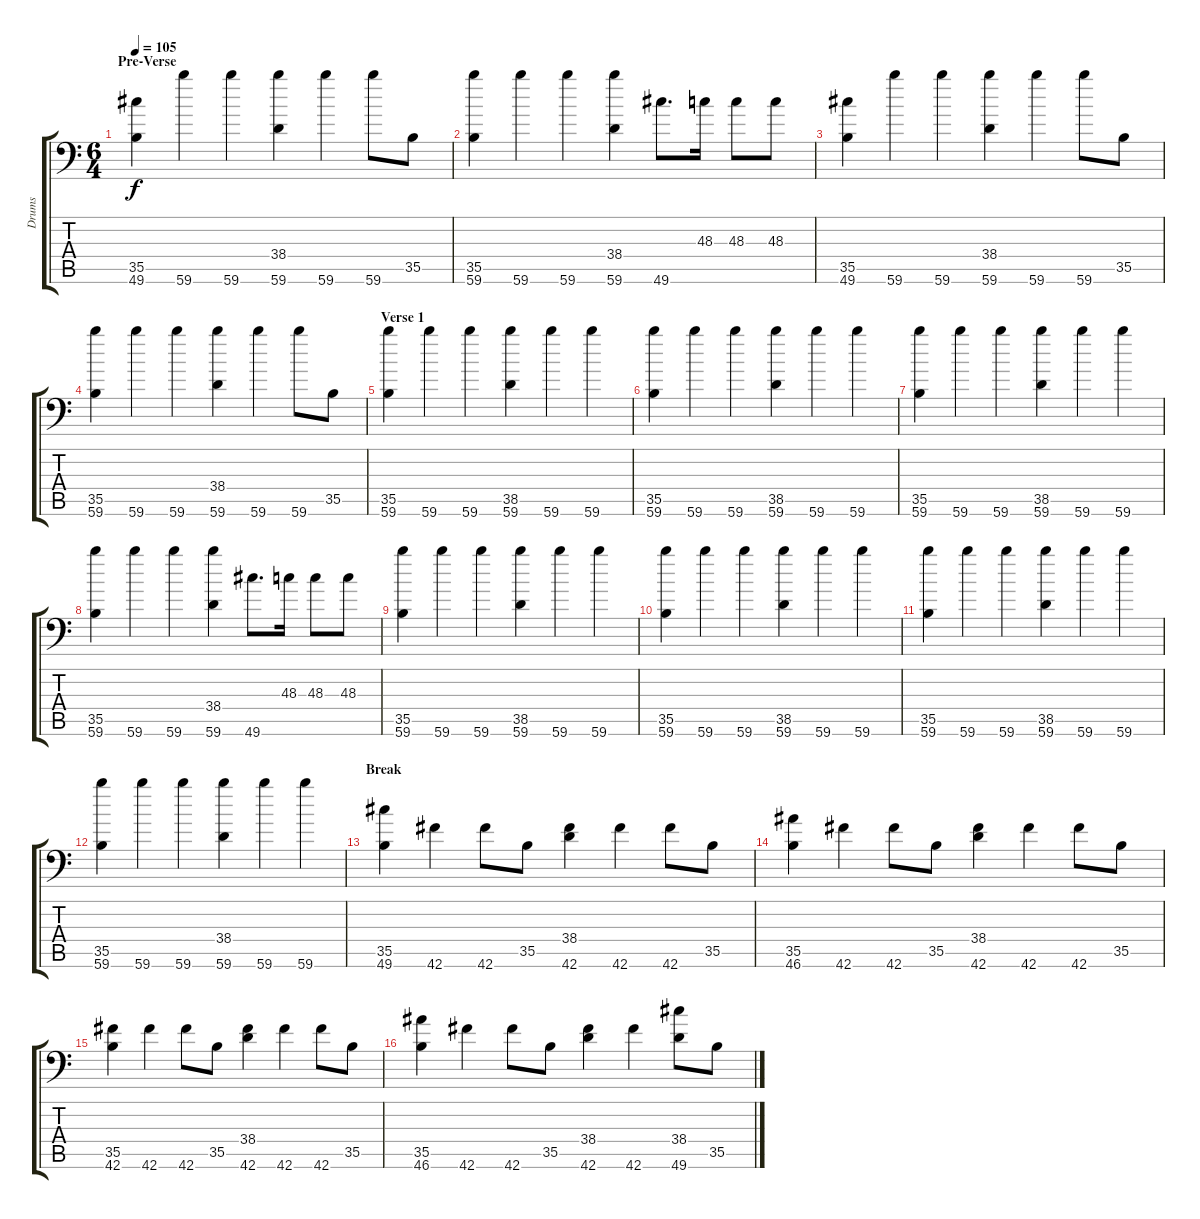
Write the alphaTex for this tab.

\track ("Drums" "Drums") {instrument acousticgrandpiano}
\staff {score tabs}
\tuning (C-1 C-1 C-1 C-1 C-1 C-1) {hide}
\ts (6 4)
\section ("" "Pre-Verse")
\tempo 105
\clef f4
\ks c
(35.5 49.6).4{dy f} 59.6.4 59.6.4 (38.4 59.6).4 59.6.4 59.6.8 35.5.8 |
(35.5 59.6).4 59.6.4 59.6.4 (38.4 59.6).4 49.6.8{d} 48.3.16 48.3.8 48.3.8 |
(35.5 49.6).4 59.6.4 59.6.4 (38.4 59.6).4 59.6.4 59.6.8 35.5.8 |
(35.5 59.6).4 59.6.4 59.6.4 (38.4 59.6).4 59.6.4 59.6.8 35.5.8 |
\section ("" "Verse 1")
(35.5 59.6).4 59.6.4 59.6.4 (38.5 59.6).4 59.6.4 59.6.4 |
(35.5 59.6).4 59.6.4 59.6.4 (38.5 59.6).4 59.6.4 59.6.4 |
(35.5 59.6).4 59.6.4 59.6.4 (38.5 59.6).4 59.6.4 59.6.4 |
(35.5 59.6).4 59.6.4 59.6.4 (38.4 59.6).4 49.6.8{d} 48.3.16 48.3.8 48.3.8 |
(35.5 59.6).4 59.6.4 59.6.4 (38.5 59.6).4 59.6.4 59.6.4 |
(35.5 59.6).4 59.6.4 59.6.4 (38.5 59.6).4 59.6.4 59.6.4 |
(35.5 59.6).4 59.6.4 59.6.4 (38.5 59.6).4 59.6.4 59.6.4 |
(35.5 59.6).4 59.6.4 59.6.4 (38.4 59.6).4 59.6.4 59.6.4 |
\section ("" "Break")
(35.5 49.6).4 42.6.4 42.6.8 35.5.8 (38.4 42.6).4 42.6.4 42.6.8 35.5.8 |
(35.5 46.6).4 42.6.4 42.6.8 35.5.8 (38.4 42.6).4 42.6.4 42.6.8 35.5.8 |
(35.5 42.6).4 42.6.4 42.6.8 35.5.8 (38.4 42.6).4 42.6.4 42.6.8 35.5.8 |
(35.5 46.6).4 42.6.4 42.6.8 35.5.8 (38.4 42.6).4 42.6.4 (38.4 49.6).8 35.5.8
